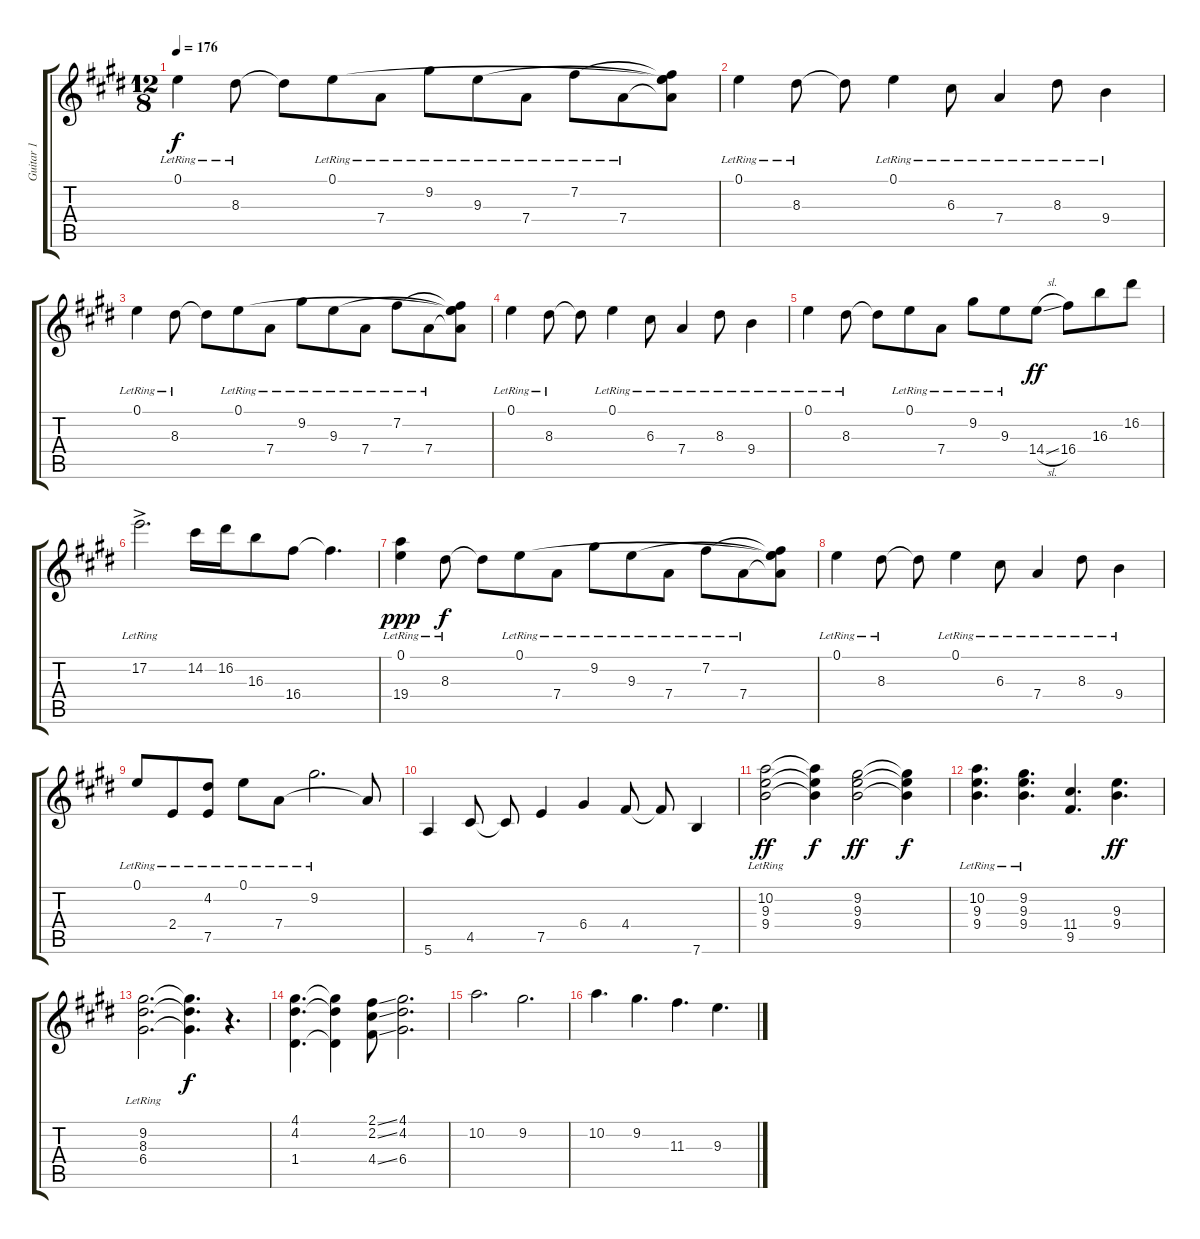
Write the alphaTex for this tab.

\track ("Guitar 1 " "Guitar 1 ") {mute instrument electricguitarclean}
\staff {score tabs}
\tuning (E4 B3 G3 D3 A2 E2) {hide}
\ts (12 8)
\tempo 176
\clef g2
\ks e
0.1{lr}.4{dy f} 8.3{lr}.8 8.3{t}.8 0.1{lr}.8 7.4{lr}.8 9.2{lr}.8 9.3{lr}.8 7.4{lr}.8 7.2{lr}.8 7.4{lr}.8 (0.1{t} 7.2{t} 9.3{t} 7.4{t}).8 |
0.1{lr}.4 8.3{lr}.8 8.3{t}.8 0.1{lr}.4 6.3{lr}.8 7.4{lr}.4 8.3{lr}.8 9.4{lr}.4 |
0.1{lr}.4 8.3{lr}.8 8.3{t}.8 0.1{lr}.8 7.4{lr}.8 9.2{lr}.8 9.3{lr}.8 7.4{lr}.8 7.2{lr}.8 7.4{lr}.8 (0.1{t} 7.2{t} 9.3{t} 7.4{t}).8 |
0.1{lr}.4 8.3{lr}.8 8.3{t}.8 0.1{lr}.4 6.3{lr}.8 7.4{lr}.4 8.3{lr}.8 9.4{lr}.4 |
0.1{lr}.4 8.3{lr}.8 8.3{t}.8 0.1{lr}.8 7.4{lr}.8 9.2{lr}.8 9.3{lr}.8 14.4{sl}.8{dy ff instrument distortionguitar} 16.4.8 16.3.8 16.2.8 |
17.2{ac lr}.2{d} 14.2.16 16.2.16 16.3.8 16.4.8 16.4{t}.4{d} |
(0.1{lr} 19.4).4{dy ppp} 8.3{lr}.8{dy f instrument electricguitarclean} 8.3{t}.8 0.1{lr}.8 7.4{lr}.8 9.2{lr}.8 9.3{lr}.8 7.4{lr}.8 7.2{lr}.8 7.4{lr}.8 (0.1{t} 7.2{t} 9.3{t} 7.4{t}).8 |
0.1{lr}.4 8.3{lr}.8 8.3{t}.8 0.1{lr}.4 6.3{lr}.8 7.4{lr}.4 8.3{lr}.8 9.4{lr}.4 |
0.1{lr}.8 2.4{lr}.8 (4.2{lr} 7.5).8 0.1{lr}.8 7.4{lr}.8 9.2{lr}.2{d} 7.4{t}.8 |
5.6.4{instrument distortionguitar} 4.5.8 4.5{t}.8 7.5.4 6.4.4 4.4.8 4.4{t}.8 7.6.4 |
(10.2{lr} 9.3 9.4).2{dy ff instrument overdrivenguitar} (10.2{t} 9.3{t} 9.4{t}).4{dy f} (9.2 9.3 9.4).2{dy ff} (9.2{t} 9.3{t} 9.4{t}).4{dy f} |
(10.2{lr} 9.3 9.4).4{d} (9.2{lr} 9.3 9.4).4{d} (11.4 9.5).4{d} (9.3 9.4).4{d dy ff} |
(9.2{lr} 8.3 6.4).2{d} (9.2{t} 8.3{t} 6.4{t}).4{d dy f} r.4{d} |
(4.1 4.2 1.4).4{d} (4.1{t} 4.2{t} 1.4{t}).4 (2.1{ss} 2.2{ss} 4.4{ss}).8 (4.1 4.2 6.4).2{d} |
10.2.2{d} 9.2.2{d} |
10.2.4{d} 9.2.4{d} 11.3.4{d} 9.3.4{d}
